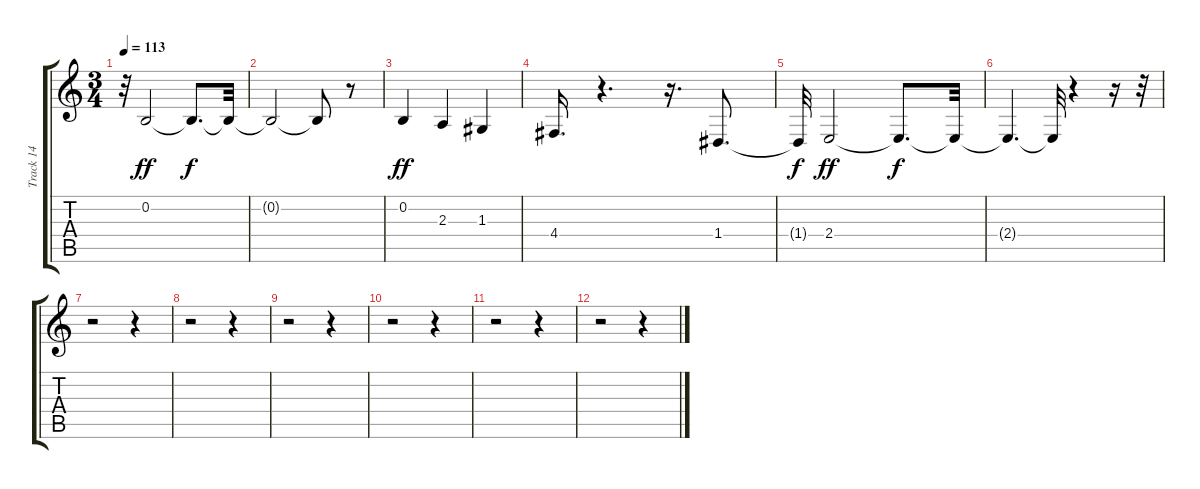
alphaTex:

\track ("Track 14" "Track 14") {instrument synthbrass2}
\staff {score tabs}
\tuning (E4 B3 G3 D3 A2 E2) {hide}
\ts (3 4)
\tempo 113
\clef g2
\ks c
r.32{dy ff} 0.2.2 0.2{t}.8{d dy f} 0.2{t}.32 |
0.2{t}.2 0.2{t}.8 r.8 |
0.2.4{dy ff} 2.3.4 1.3.4 |
4.4.16{d} r.4{d} r.16{d} 1.4.8{d} |
1.4{t}.32{dy f} 2.4.2{dy ff} 2.4{t}.8{d dy f} 2.4{t}.32 |
2.4{t}.4{d} 2.4{t}.32 r.4 r.16 r.32 |
r.2 r.4 |
r.2 r.4 |
r.2 r.4 |
r.2 r.4 |
r.2 r.4 |
r.2 r.4
